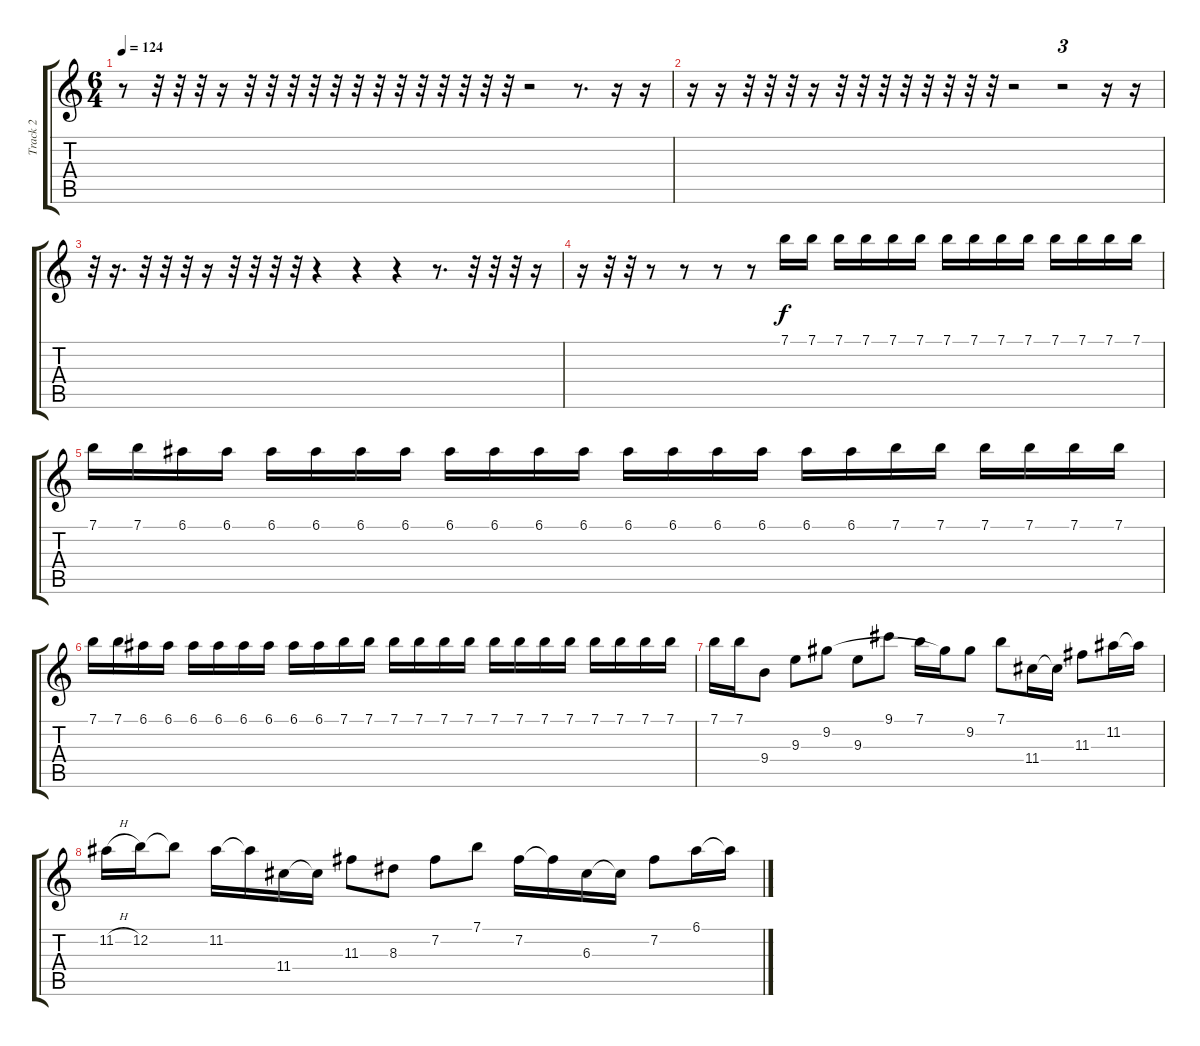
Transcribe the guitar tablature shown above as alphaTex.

\track ("Track 2" "Track 2") {instrument acousticguitarsteel}
\staff {score tabs}
\tuning (E4 B3 G3 D3 A2 E2) {hide}
\ts (6 4)
\tempo 124
\clef g2
\ks c
r.8{dy f} r.32 r.32 r.32 r.16 r.32 r.32 r.32 r.32 r.32 r.32 r.32 r.32 r.32 r.32 r.32 r.32 r.32 r.2 r.8{d} r.16 r.16 |
r.16 r.16 r.32 r.32 r.32 r.16 r.32 r.32 r.32 r.32 r.32 r.32 r.32 r.32 r.2 r.2{tu (3 2)} r.16 r.16 |
r.32 r.16{d} r.32 r.32 r.32 r.16 r.32 r.32 r.32 r.32 r.4 r.4 r.4 r.8{d} r.32 r.32 r.32 r.16 |
r.16 r.32 r.32 r.8 r.8 r.8 r.8 7.1.16 7.1.16 7.1.16 7.1.16 7.1.16 7.1.16 7.1.16 7.1.16 7.1.16 7.1.16 7.1.16 7.1.16 7.1.16 7.1.16 |
7.1.16 7.1.16 6.1.16 6.1.16 6.1.16 6.1.16 6.1.16 6.1.16 6.1.16 6.1.16 6.1.16 6.1.16 6.1.16 6.1.16 6.1.16 6.1.16 6.1.16 6.1.16 7.1.16 7.1.16 7.1.16 7.1.16 7.1.16 7.1.16 |
7.1.16 7.1.16 6.1.16 6.1.16 6.1.16 6.1.16 6.1.16 6.1.16 6.1.16 6.1.16 7.1.16 7.1.16 7.1.16 7.1.16 7.1.16 7.1.16 7.1.16 7.1.16 7.1.16 7.1.16 7.1.16 7.1.16 7.1.16 7.1.16 |
7.1.16 7.1.16 9.4.8 9.3.8 9.2.8 9.3.8 9.1.8 7.1.16 9.2{t}.16 9.2.8 7.1.8 11.4.16 11.4{t}.16 11.3.8 11.2.16 11.2{t}.16 |
11.2{h}.16 12.2.16 12.2{t}.8 11.2.16 11.2{t}.16 11.4.16 11.4{t}.16 11.3.8 8.3.8 7.2.8 7.1.8 7.2.16 7.2{t}.16 6.3.16 6.3{t}.16 7.2.8 6.1.16 6.1{t}.16
